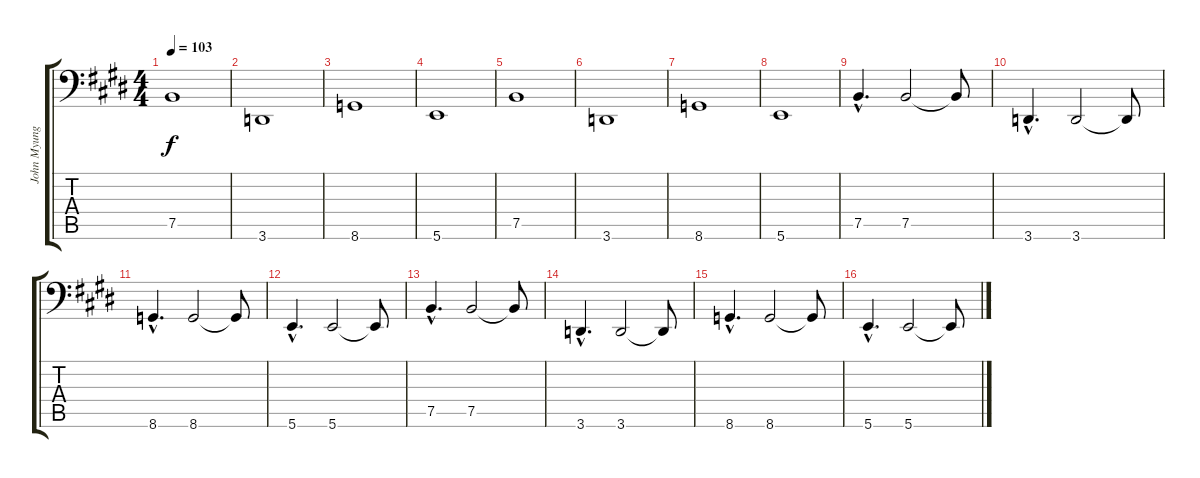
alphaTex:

\track ("John Myung" "John Myung") {instrument electricbassfinger}
\staff {score tabs}
\tuning (C3 G2 D2 A1 E1 B0) {hide}
\ts (4 4)
\tempo 103
\clef f4
\ks e
7.5.1{dy f} |
3.6.1 |
8.6.1 |
5.6.1 |
7.5.1 |
3.6.1 |
8.6.1 |
5.6.1 |
7.5{hac}.4{d} 7.5.2 7.5{t}.8 |
3.6{hac}.4{d} 3.6.2 3.6{t}.8 |
8.6{hac}.4{d} 8.6.2 8.6{t}.8 |
5.6{hac}.4{d} 5.6.2 5.6{t}.8 |
7.5{hac}.4{d} 7.5.2 7.5{t}.8 |
3.6{hac}.4{d} 3.6.2 3.6{t}.8 |
8.6{hac}.4{d} 8.6.2 8.6{t}.8 |
5.6{hac}.4{d} 5.6.2 5.6{t}.8
